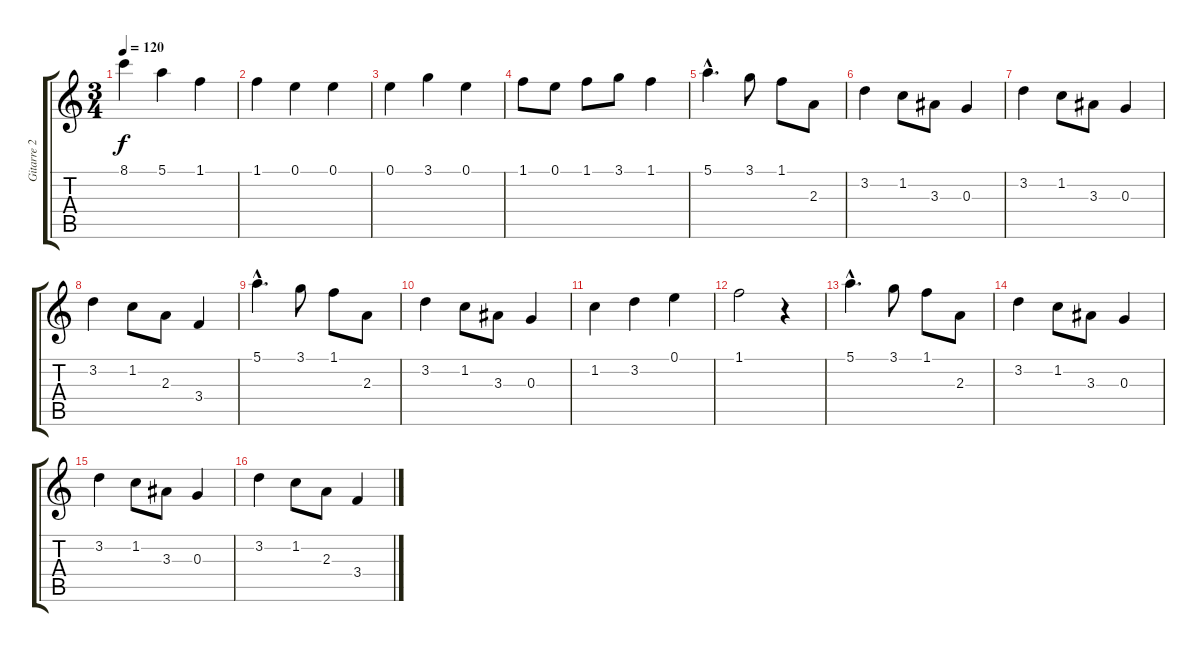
\track ("Gitarre 2" "Gitarre 2") {instrument acousticguitarnylon}
\staff {score tabs}
\tuning (E4 B3 G3 D3 A2 E2) {hide}
\ts (3 4)
\tempo 120
\clef g2
\ks c
8.1.4{dy f} 5.1.4 1.1.4 |
1.1.4 0.1.4 0.1.4 |
0.1.4 3.1.4 0.1.4 |
1.1.8 0.1.8 1.1.8 3.1.8 1.1.4 |
5.1{hac}.4{d} 3.1.8 1.1.8 2.3.8 |
3.2.4 1.2.8 3.3.8 0.3.4 |
3.2.4 1.2.8 3.3.8 0.3.4 |
3.2.4 1.2.8 2.3.8 3.4.4 |
5.1{hac}.4{d} 3.1.8 1.1.8 2.3.8 |
3.2.4 1.2.8 3.3.8 0.3.4 |
1.2.4 3.2.4 0.1.4 |
1.1.2 r.4 |
5.1{hac}.4{d} 3.1.8 1.1.8 2.3.8 |
3.2.4 1.2.8 3.3.8 0.3.4 |
3.2.4 1.2.8 3.3.8 0.3.4 |
3.2.4 1.2.8 2.3.8 3.4.4
